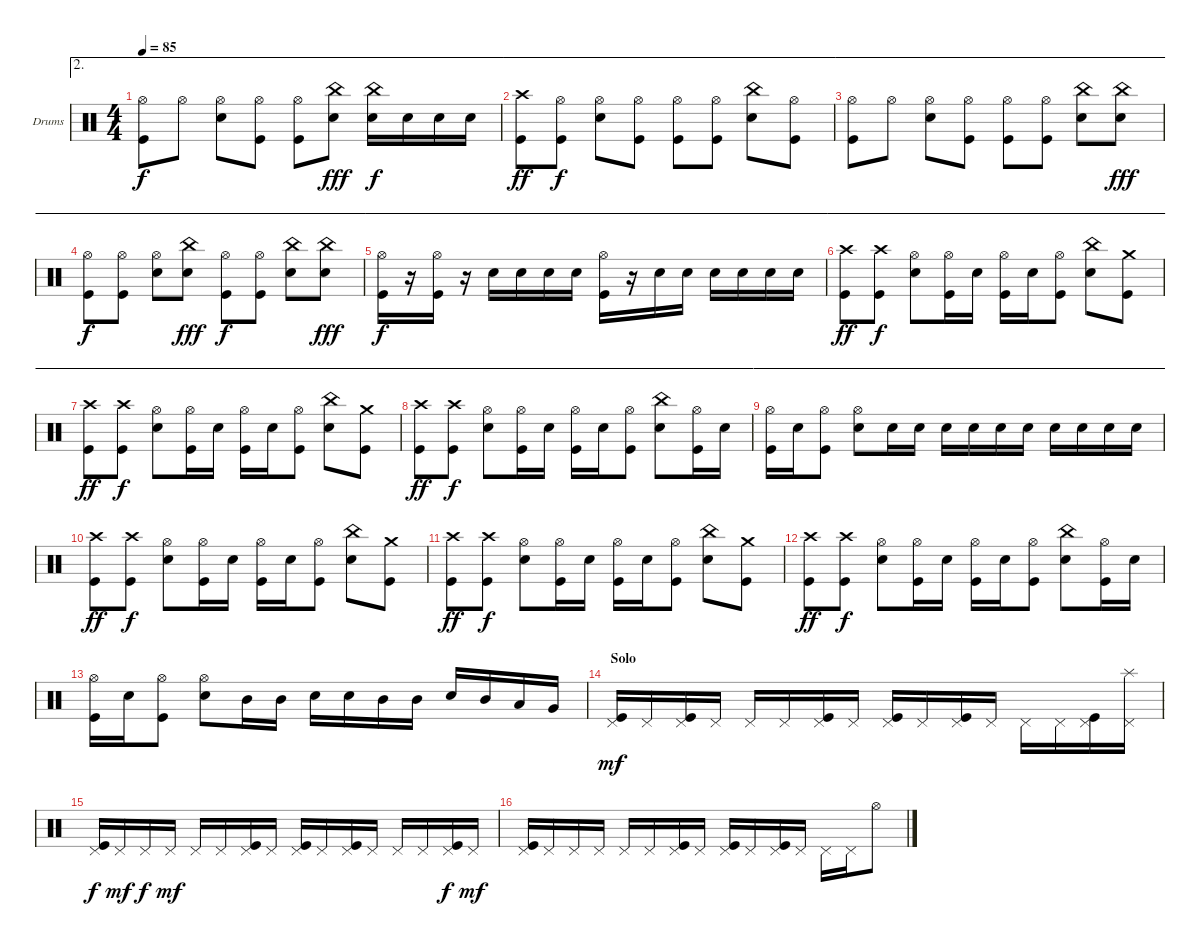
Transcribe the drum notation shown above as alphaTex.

\defaultSystemsLayout 4
\bracketExtendMode groupsimilarinstruments
\firstSystemTrackNameOrientation horizontal
\otherSystemsTrackNameOrientation horizontal
\track ("Drumkit" "Drums") {instrument percussion}
\staff {score}
\articulation defaults
\ae 2
\ts (4 4)
\tempo 85
\clef neutral
\ks c
("Kick (hit)" "Hi-Hat (open)").8{dy f} "Hi-Hat (open)".8 ("Snare (hit) 2" "Hi-Hat (open)").8 ("Kick (hit)" "Hi-Hat (open)").8 ("Kick (hit)" "Hi-Hat (open)").8 ("Snare (hit) 2" "China (hit)").8{dy fff} ("Snare (hit) 2" "China (hit)").16{dy f} "Snare (hit) 2".16 "Snare (hit) 2".16 "Snare (hit) 2".16 |
\ae 2
("Kick (hit)" "Crash high (hit)").8{dy ff} ("Kick (hit)" "Hi-Hat (open)").8{dy f} ("Snare (hit) 2" "Hi-Hat (open)").8 ("Kick (hit)" "Hi-Hat (open)").8 ("Kick (hit)" "Hi-Hat (open)").8 ("Kick (hit)" "Hi-Hat (open)").8 ("Snare (hit) 2" "China (hit)").8 ("Kick (hit)" "Hi-Hat (open)").8 |
\ae 2
("Kick (hit)" "Hi-Hat (open)").8 "Hi-Hat (open)".8 ("Snare (hit) 2" "Hi-Hat (open)").8 ("Kick (hit)" "Hi-Hat (open)").8 ("Kick (hit)" "Hi-Hat (open)").8 ("Kick (hit)" "Hi-Hat (open)").8 ("Snare (hit) 2" "China (hit)").8 ("Snare (hit) 2" "China (hit)").8{dy fff} |
\ae 2
("Kick (hit)" "Hi-Hat (open)").8{dy f} ("Kick (hit)" "Hi-Hat (open)").8 ("Snare (hit) 2" "Hi-Hat (open)").8 ("China (hit)" "Snare (hit) 2").8{dy fff} ("Kick (hit)" "Hi-Hat (open)").8{dy f} ("Kick (hit)" "Hi-Hat (open)").8 ("Snare (hit) 2" "China (hit)").8 ("Snare (hit) 2" "China (hit)").8{dy fff} |
\ae 2
("Kick (hit)" "Hi-Hat (open)").16{dy f} r.16 ("Kick (hit)" "Hi-Hat (open)").16 r.16 "Snare (hit) 2".16 "Snare (hit) 2".16 "Snare (hit) 2".16 "Snare (hit) 2".16 ("Hi-Hat (open)" "Kick (hit)").16 r.16 "Snare (hit) 2".16 "Snare (hit) 2".16 "Snare (hit) 2".16 "Snare (hit) 2".16 "Snare (hit) 2".16 "Snare (hit) 2".16 |
\ae 2
("Kick (hit)" "Crash high (hit)").8{dy ff} ("Kick (hit)" "Crash high (hit)").8{dy f} ("Snare (hit) 2" "Hi-Hat (open)").8 ("Kick (hit)" "Hi-Hat (open)").16 "Snare (hit) 2".16 ("Kick (hit)" "Hi-Hat (open)").16 "Snare (hit) 2".16 ("Kick (hit)" "Hi-Hat (open)").8 ("Snare (hit) 2" "China (hit)").8 ("Kick (hit)" "Crash medium (hit)").8 |
\ae 2
("Kick (hit)" "Crash high (hit)").8{dy ff} ("Kick (hit)" "Crash high (hit)").8{dy f} ("Snare (hit) 2" "Hi-Hat (open)").8 ("Kick (hit)" "Hi-Hat (open)").16 "Snare (hit) 2".16 ("Kick (hit)" "Hi-Hat (open)").16 "Snare (hit) 2".16 ("Kick (hit)" "Hi-Hat (open)").8 ("Snare (hit) 2" "China (hit)").8 ("Kick (hit)" "Crash medium (hit)").8 |
\ae 2
("Kick (hit)" "Crash high (hit)").8{dy ff} ("Kick (hit)" "Crash high (hit)").8{dy f} ("Snare (hit) 2" "Hi-Hat (open)").8 ("Kick (hit)" "Hi-Hat (open)").16 "Snare (hit) 2".16 ("Kick (hit)" "Hi-Hat (open)").16 "Snare (hit) 2".16 ("Kick (hit)" "Hi-Hat (open)").8 ("Snare (hit) 2" "China (hit)").8 ("Kick (hit)" "Hi-Hat (open)").16 "Snare (hit) 2".16 |
\ae 2
("Kick (hit)" "Hi-Hat (open)").16 "Snare (hit) 2".16 ("Hi-Hat (open)" "Kick (hit)").8 ("Snare (hit) 2" "Hi-Hat (open)").8 "Snare (hit) 2".16 "Snare (hit) 2".16 "Snare (hit) 2".16 "Snare (hit) 2".16 "Snare (hit) 2".16 "Snare (hit) 2".16 "Snare (hit) 2".16 "Snare (hit) 2".16 "Snare (hit) 2".16 "Snare (hit) 2".16 |
("Kick (hit)" "Crash high (hit)").8{dy ff} ("Kick (hit)" "Crash high (hit)").8{dy f} ("Snare (hit) 2" "Hi-Hat (open)").8 ("Kick (hit)" "Hi-Hat (open)").16 "Snare (hit) 2".16 ("Kick (hit)" "Hi-Hat (open)").16 "Snare (hit) 2".16 ("Kick (hit)" "Hi-Hat (open)").8 ("Snare (hit) 2" "China (hit)").8 ("Kick (hit)" "Crash medium (hit)").8 |
("Kick (hit)" "Crash high (hit)").8{dy ff} ("Kick (hit)" "Crash high (hit)").8{dy f} ("Snare (hit) 2" "Hi-Hat (open)").8 ("Kick (hit)" "Hi-Hat (open)").16 "Snare (hit) 2".16 ("Kick (hit)" "Hi-Hat (open)").16 "Snare (hit) 2".16 ("Kick (hit)" "Hi-Hat (open)").8 ("Snare (hit) 2" "China (hit)").8 ("Kick (hit)" "Crash medium (hit)").8 |
("Kick (hit)" "Crash high (hit)").8{dy ff} ("Kick (hit)" "Crash high (hit)").8{dy f} ("Snare (hit) 2" "Hi-Hat (open)").8 ("Kick (hit)" "Hi-Hat (open)").16 "Snare (hit) 2".16 ("Kick (hit)" "Hi-Hat (open)").16 "Snare (hit) 2".16 ("Kick (hit)" "Hi-Hat (open)").8 ("Snare (hit) 2" "China (hit)").8 ("Kick (hit)" "Hi-Hat (open)").16 "Snare (hit) 2".16 |
("Kick (hit)" "Hi-Hat (open)").16 "Snare (hit) 2".16 ("Hi-Hat (open)" "Kick (hit)").8 ("Snare (hit) 2" "Hi-Hat (open)").8 "Mid Tom (hit)".16 "Mid Tom (hit)".16 "Snare (hit) 2".16 "Snare (hit) 2".16 "Mid Tom (hit)".16 "Mid Tom (hit)".16 "Snare (hit) 2".16 "Mid Tom (hit)".16 "Low Tom (hit)".16 "Very Low Tom (hit)".16 |
\section ("" " Solo")
\scale
0.333333 ("Pedal Hi-Hat (hit)" "Kick (hit)").16{dy mf} "Pedal Hi-Hat (hit)".16 ("Pedal Hi-Hat (hit)" "Kick (hit)").16 "Pedal Hi-Hat (hit)".16 "Pedal Hi-Hat (hit)".16 "Pedal Hi-Hat (hit)".16 ("Pedal Hi-Hat (hit)" "Kick (hit)").16 "Pedal Hi-Hat (hit)".16 ("Pedal Hi-Hat (hit)" "Kick (hit)").16 "Pedal Hi-Hat (hit)".16 ("Pedal Hi-Hat (hit)" "Kick (hit)").16 "Pedal Hi-Hat (hit)".16 "Pedal Hi-Hat (hit)".16 "Pedal Hi-Hat (hit)".16 ("Pedal Hi-Hat (hit)" "Kick (hit)").16 ("Pedal Hi-Hat (hit)" "Splash (hit)").16 |
\scale
0.333333 ("Pedal Hi-Hat (hit)" "Kick (hit)").16{dy f} "Pedal Hi-Hat (hit)".16{dy mf} "Pedal Hi-Hat (hit)".16{dy f} "Pedal Hi-Hat (hit)".16{dy mf} "Pedal Hi-Hat (hit)".16 "Pedal Hi-Hat (hit)".16 ("Pedal Hi-Hat (hit)" "Kick (hit)").16 "Pedal Hi-Hat (hit)".16 ("Pedal Hi-Hat (hit)" "Kick (hit)").16 "Pedal Hi-Hat (hit)".16 ("Pedal Hi-Hat (hit)" "Kick (hit)").16 "Pedal Hi-Hat (hit)".16 "Pedal Hi-Hat (hit)".16 "Pedal Hi-Hat (hit)".16 ("Pedal Hi-Hat (hit)" "Kick (hit)").16{dy f} "Pedal Hi-Hat (hit)".16{dy mf} |
\scale
0.333333 ("Pedal Hi-Hat (hit)" "Kick (hit)").16 "Pedal Hi-Hat (hit)".16 "Pedal Hi-Hat (hit)".16 "Pedal Hi-Hat (hit)".16 "Pedal Hi-Hat (hit)".16 "Pedal Hi-Hat (hit)".16 ("Pedal Hi-Hat (hit)" "Kick (hit)").16 "Pedal Hi-Hat (hit)".16 ("Pedal Hi-Hat (hit)" "Kick (hit)").16 "Pedal Hi-Hat (hit)".16 ("Pedal Hi-Hat (hit)" "Kick (hit)").16 "Pedal Hi-Hat (hit)".16 "Pedal Hi-Hat (hit)".16 "Pedal Hi-Hat (hit)".16 "Hi-Hat (open)".8
